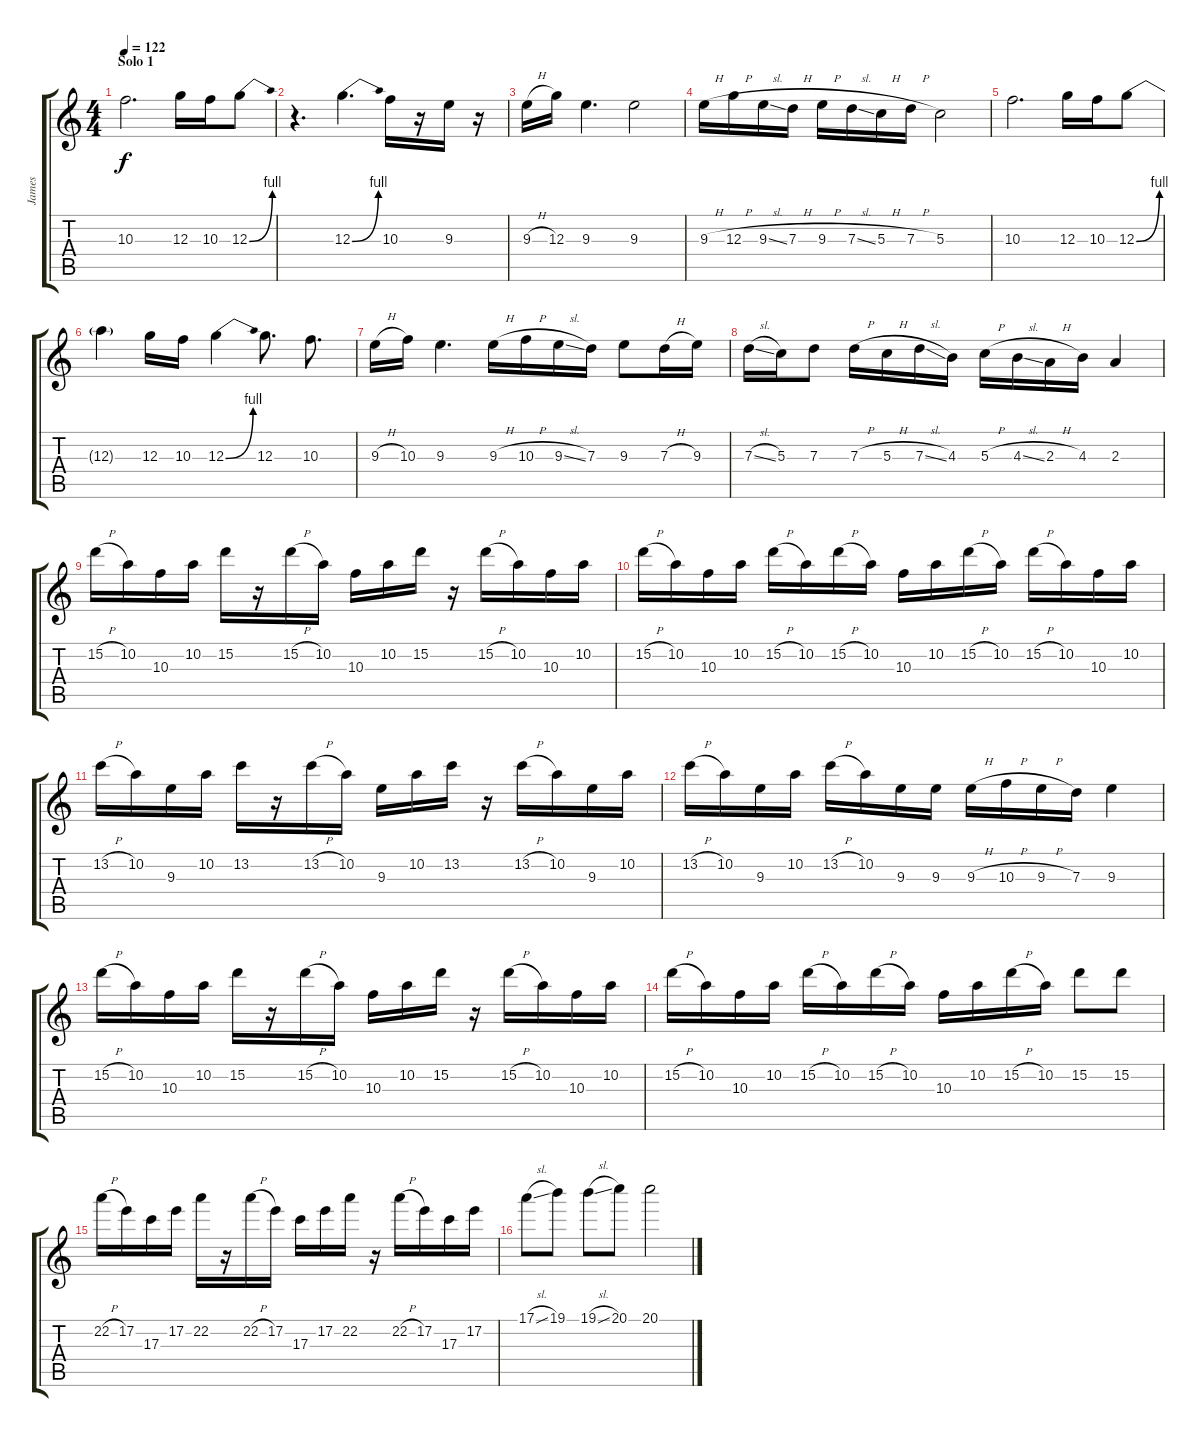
\track ("James" "James") {instrument distortionguitar}
\staff {score tabs}
\tuning (E4 B3 G3 D3 A2 E2) {hide}
\ts (4 4)
\section ("" "Solo 1")
\tempo 122
\clef g2
\ks c
10.3.2{d dy f instrument distortionguitar} 12.3.16 10.3.16 12.3{be (bend 0 0 60 4)}.8 |
r.4{d} 12.3{be (bend 0 0 60 4)}.4{d} 10.3.16 r.16 9.3.16 r.16 |
9.3{h}.16 12.3.16 9.3.4{d} 9.3.2 |
9.3{h}.16 12.3{h}.16 9.3{sl}.16 7.3{h}.16 9.3{h}.16 7.3{sl}.16 5.3{h}.16 7.3{h}.16 5.3.2 |
10.3.2{d} 12.3.16 10.3.16 12.3{be (bend 0 0 60 4)}.8 |
12.3{t}.4 12.3.16 10.3.16 12.3{be (bend 0 0 60 4)}.4 12.3.8{d} 10.3.8{d} |
9.3{h}.16 10.3.16 9.3.4{d} 9.3{h}.16 10.3{h}.16 9.3{sl}.16 7.3.16 9.3.8 7.3{h}.16 9.3.16 |
7.3{sl}.16 5.3.16 7.3.8 7.3{h}.16 5.3{h}.16 7.3{sl}.16 4.3.16 5.3{h}.16 4.3{sl}.16 2.3{h}.16 4.3.16 2.3.4 |
15.2{h}.16 10.2.16 10.3.16 10.2.16 15.2.16 r.16 15.2{h}.16 10.2.16 10.3.16 10.2.16 15.2.16 r.16 15.2{h}.16 10.2.16 10.3.16 10.2.16 |
15.2{h}.16 10.2.16 10.3.16 10.2.16 15.2{h}.16 10.2.16 15.2{h}.16 10.2.16 10.3.16 10.2.16 15.2{h}.16 10.2.16 15.2{h}.16 10.2.16 10.3.16 10.2.16 |
13.2{h}.16 10.2.16 9.3.16 10.2.16 13.2.16 r.16 13.2{h}.16 10.2.16 9.3.16 10.2.16 13.2.16 r.16 13.2{h}.16 10.2.16 9.3.16 10.2.16 |
13.2{h}.16 10.2.16 9.3.16 10.2.16 13.2{h}.16 10.2.16 9.3.16 9.3.16 9.3{h}.16 10.3{h}.16 9.3{h}.16 7.3.16 9.3.4 |
15.2{h}.16 10.2.16 10.3.16 10.2.16 15.2.16 r.16 15.2{h}.16 10.2.16 10.3.16 10.2.16 15.2.16 r.16 15.2{h}.16 10.2.16 10.3.16 10.2.16 |
15.2{h}.16 10.2.16 10.3.16 10.2.16 15.2{h}.16 10.2.16 15.2{h}.16 10.2.16 10.3.16 10.2.16 15.2{h}.16 10.2.16 15.2.8 15.2.8 |
22.2{h}.16 17.2.16 17.3.16 17.2.16 22.2.16 r.16 22.2{h}.16 17.2.16 17.3.16 17.2.16 22.2.16 r.16 22.2{h}.16 17.2.16 17.3.16 17.2.16 |
17.1{sl}.8 19.1.8 19.1{sl}.8 20.1.8 20.1.2
